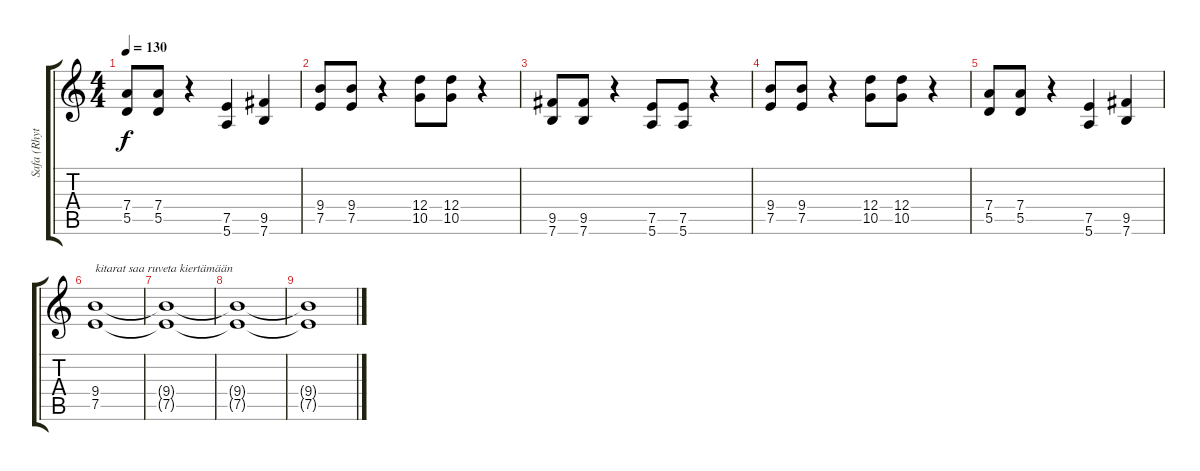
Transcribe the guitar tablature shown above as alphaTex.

\track ("Safa (Rhythm)" "Safa (Rhyt") {instrument distortionguitar}
\staff {score tabs}
\tuning (E4 B3 G3 D3 A2 E2) {hide}
\ts (4 4)
\tempo 130
\clef g2
\ks c
(7.4 5.5).8{dy f} (7.4 5.5).8 r.4 (7.5 5.6).4 (9.5 7.6).4 |
(9.4 7.5).8 (9.4 7.5).8 r.4 (12.4 10.5).8 (12.4 10.5).8 r.4 |
(9.5 7.6).8 (9.5 7.6).8 r.4 (7.5 5.6).8 (7.5 5.6).8 r.4 |
(9.4 7.5).8 (9.4 7.5).8 r.4 (12.4 10.5).8 (12.4 10.5).8 r.4 |
(7.4 5.5).8 (7.4 5.5).8 r.4 (7.5 5.6).4 (9.5 7.6).4 |
(9.4 7.5).1{txt "kitarat saa ruveta kiertämään"} |
(9.4{t} 7.5{t}).1 |
(9.4{t} 7.5{t}).1 |
(9.4{t} 7.5{t}).1
